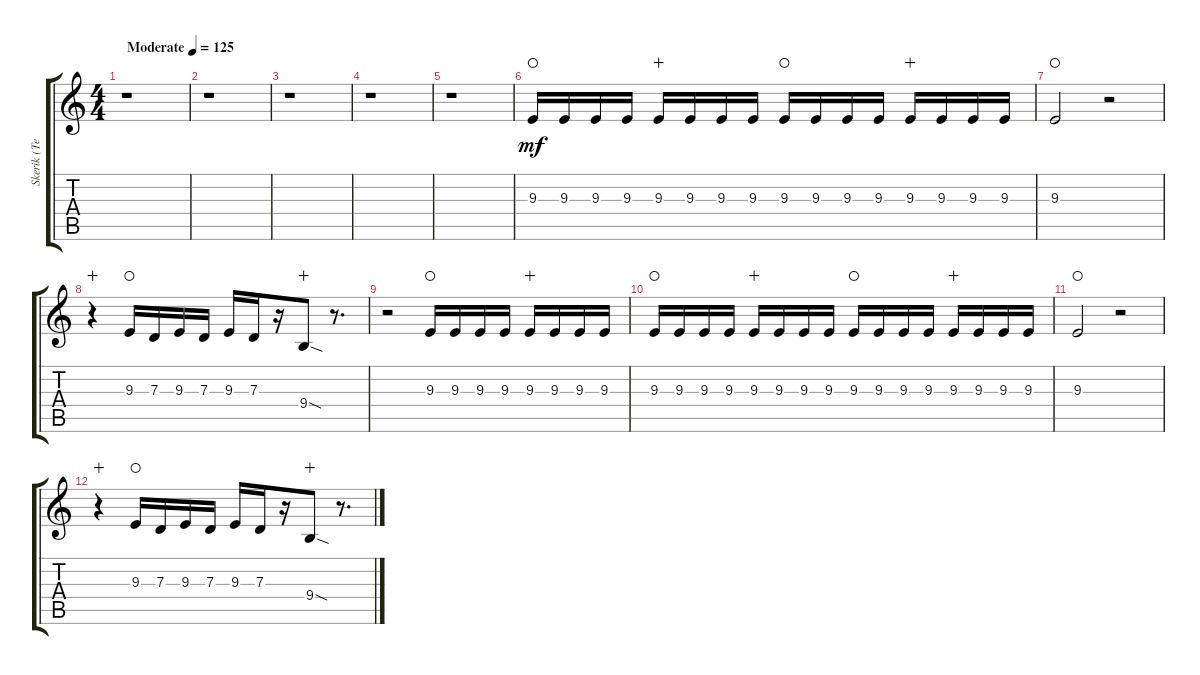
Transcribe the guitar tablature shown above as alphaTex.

\track ("Skerik (Tenor Sax)" "Skerik (Te") {instrument altosax}
\staff {score tabs}
\tuning (E4 B3 G3 D3 A2 E2) {hide}
\ts (4 4)
\tempo (125 "Moderate")
\clef g2
\ks c
r.1{dy mf instrument altosax} |
r.1 |
r.1 |
r.1 |
r.1 |
9.3.16{waho} 9.3.16 9.3.16 9.3.16 9.3.16{wahc} 9.3.16 9.3.16 9.3.16 9.3.16{waho} 9.3.16 9.3.16 9.3.16 9.3.16{wahc} 9.3.16 9.3.16 9.3.16 |
9.3.2{waho} r.2 |
r.4{wahc} 9.3.16{waho} 7.3.16 9.3.16 7.3.16 9.3.16 7.3.16 r.16 9.4{sod}.8{wahc} r.8{d} |
r.2 9.3.16{waho} 9.3.16 9.3.16 9.3.16 9.3.16{wahc} 9.3.16 9.3.16 9.3.16 |
9.3.16{waho} 9.3.16 9.3.16 9.3.16 9.3.16{wahc} 9.3.16 9.3.16 9.3.16 9.3.16{waho} 9.3.16 9.3.16 9.3.16 9.3.16{wahc} 9.3.16 9.3.16 9.3.16 |
9.3.2{waho} r.2 |
r.4{wahc} 9.3.16{waho} 7.3.16 9.3.16 7.3.16 9.3.16 7.3.16 r.16 9.4{sod}.8{wahc} r.8{d}
